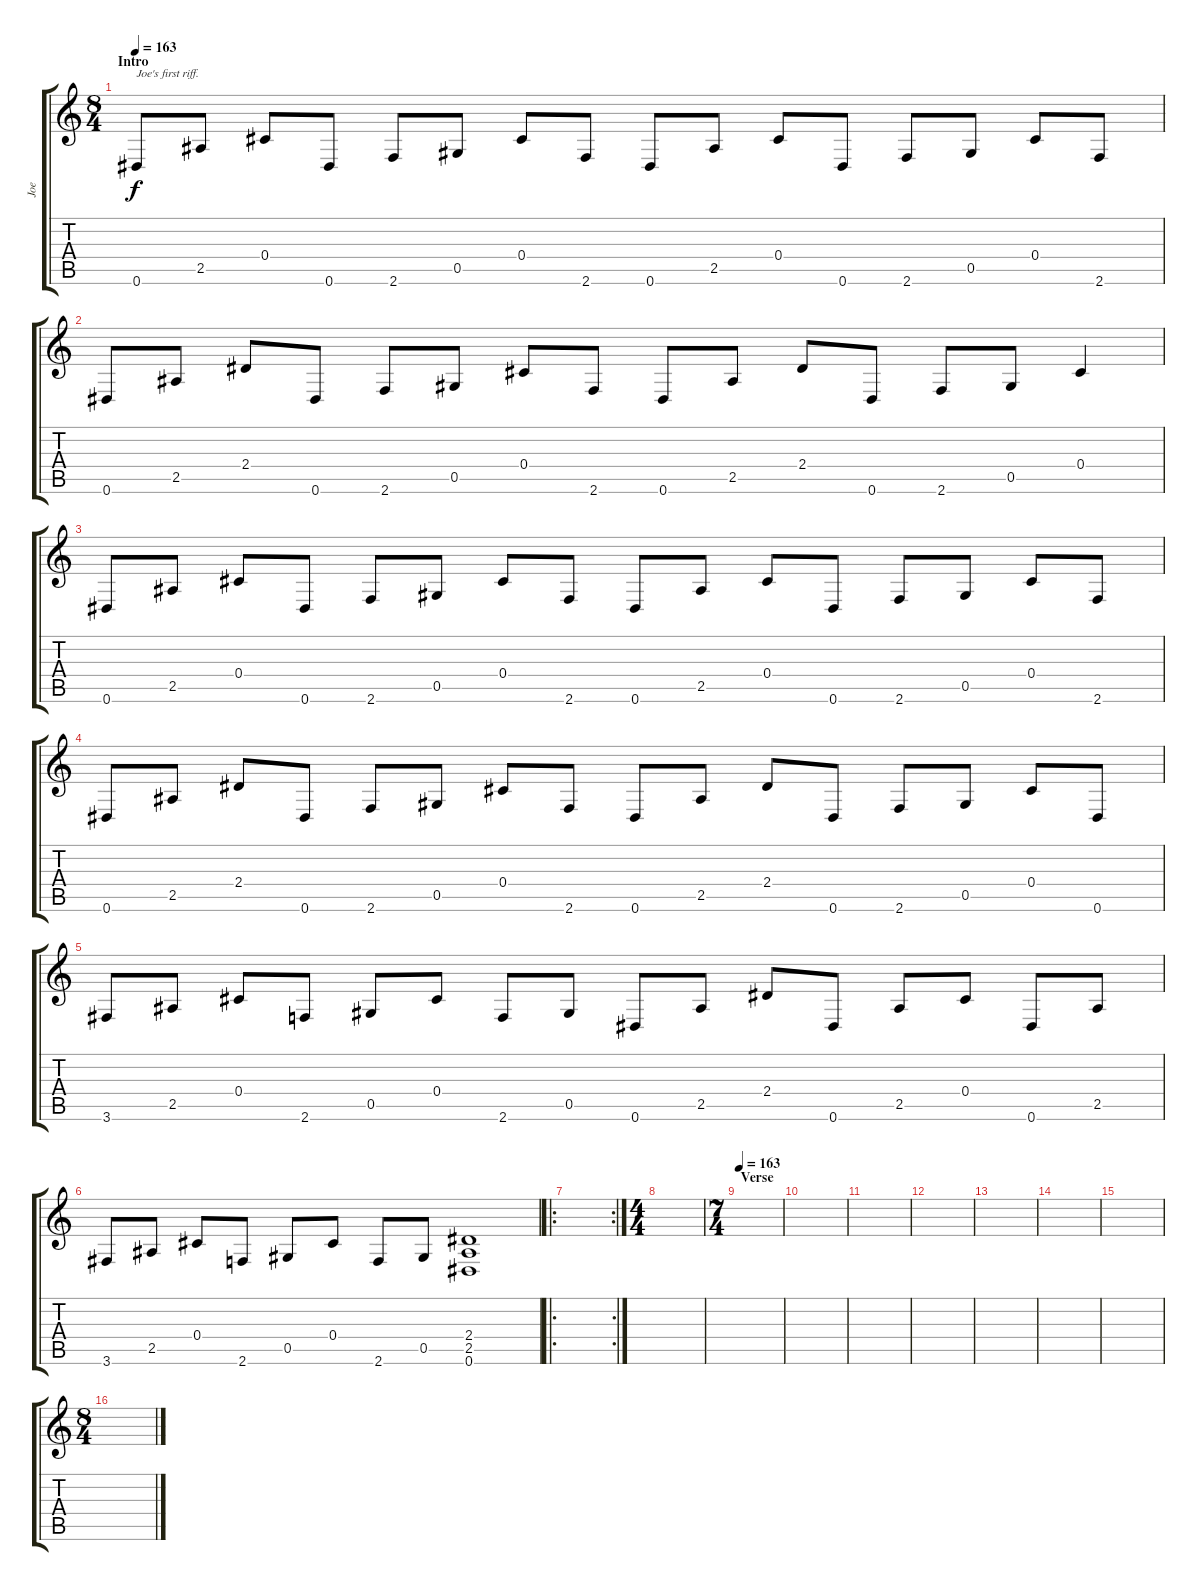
\track ("Joe" "Joe") {instrument acousticguitarnylon}
\staff {score tabs}
\tuning (Eb4 Bb3 Gb3 Db3 Ab2 Eb2) {hide}
\ts (8 4)
\section ("" "Intro")
\tempo 163
\tempo 100
\tempo 163
\clef g2
\ks c
0.6.8{txt "Joe's first riff." dy f instrument acousticguitarnylon} 2.5.8 0.4.8 0.6.8 2.6.8 0.5.8 0.4.8 2.6.8 0.6.8 2.5.8 0.4.8 0.6.8 2.6.8 0.5.8 0.4.8 2.6.8 |
0.6.8 2.5.8 2.4.8 0.6.8 2.6.8 0.5.8 0.4.8 2.6.8 0.6.8 2.5.8 2.4.8 0.6.8 2.6.8 0.5.8 0.4.4 |
0.6.8 2.5.8 0.4.8 0.6.8 2.6.8 0.5.8 0.4.8 2.6.8 0.6.8 2.5.8 0.4.8 0.6.8 2.6.8 0.5.8 0.4.8 2.6.8 |
0.6.8 2.5.8 2.4.8 0.6.8 2.6.8 0.5.8 0.4.8 2.6.8 0.6.8 2.5.8 2.4.8 0.6.8 2.6.8 0.5.8 0.4.8 0.6.8 |
3.6.8 2.5.8 0.4.8 2.6.8 0.5.8 0.4.8 2.6.8 0.5.8 0.6.8 2.5.8 2.4.8 0.6.8 2.5.8 0.4.8 0.6.8 2.5.8 |
3.6.8 2.5.8 0.4.8 2.6.8 0.5.8 0.4.8 2.6.8 0.5.8 (2.4 2.5 0.6).1 |
\ro
\rc 2
|
\ts (4 4)
|
\ts (7 4)
\section ("" "Verse")
\tempo 163
|
|
|
|
|
|
|
\ts (8 4)
